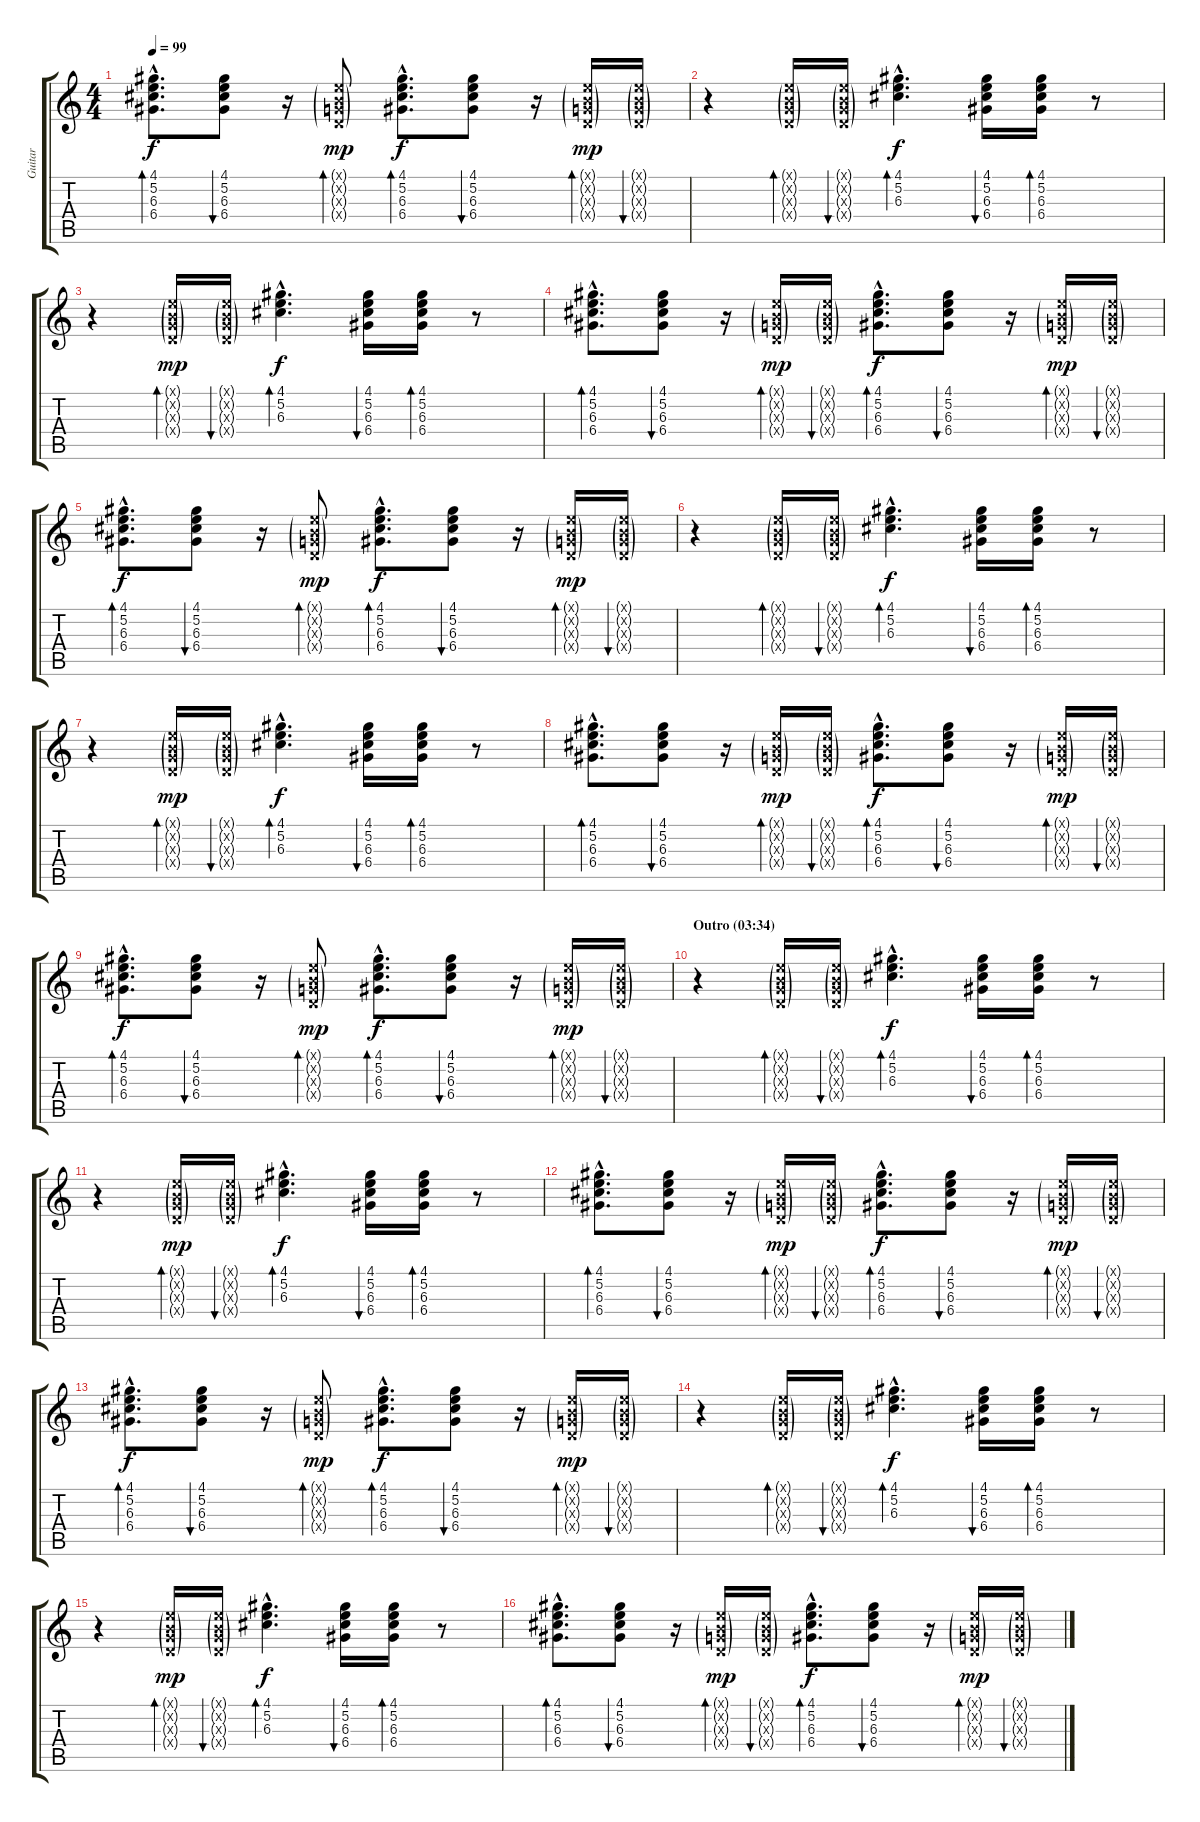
\track ("Guitar" "Guitar") {instrument acousticguitarsteel}
\staff {score tabs}
\tuning (E4 B3 G3 D3 A2 E2) {hide}
\ts (4 4)
\tempo 99
\clef g2
\ks c
(4.1{hac} 5.2{hac} 6.3{hac} 6.4{hac}).8{d bd 60 dy f} (4.1 5.2 6.3 6.4).8{bu 60} r.16 (0.1{g x} 0.2{g x} 0.3{g x} 0.4{g x}).8{bd 60 dy mp} (4.1{hac} 5.2{hac} 6.3{hac} 6.4{hac}).8{d bd 60 dy f} (4.1 5.2 6.3 6.4).8{bu 60} r.16 (0.1{g x} 0.2{g x} 0.3{g x} 0.4{g x}).16{bd 60 dy mp} (0.1{g x} 0.2{g x} 0.3{g x} 0.4{g x}).16{bu 60} |
r.4 (0.1{g x} 0.2{g x} 0.3{g x} 0.4{g x}).16{bd 60} (0.1{g x} 0.2{g x} 0.3{g x} 0.4{g x}).16{bu 60} (4.1{hac} 5.2{hac} 6.3{hac}).4{d bd 60 dy f} (4.1 5.2 6.3 6.4).16{bu 60} (4.1 5.2 6.3 6.4).16{bd 60} r.8 |
r.4 (0.1{g x} 0.2{g x} 0.3{g x} 0.4{g x}).16{bd 60 dy mp} (0.1{g x} 0.2{g x} 0.3{g x} 0.4{g x}).16{bu 60} (4.1{hac} 5.2{hac} 6.3{hac}).4{d bd 60 dy f} (4.1 5.2 6.3 6.4).16{bu 60} (4.1 5.2 6.3 6.4).16{bd 60} r.8 |
(4.1{hac} 5.2{hac} 6.3{hac} 6.4{hac}).8{d bd 60} (4.1 5.2 6.3 6.4).8{bu 60} r.16 (0.1{g x} 0.2{g x} 0.3{g x} 0.4{g x}).16{bd 60 dy mp} (0.1{g x} 0.2{g x} 0.3{g x} 0.4{g x}).16{bu 60} (4.1{hac} 5.2{hac} 6.3{hac} 6.4{hac}).8{d bd 60 dy f} (4.1 5.2 6.3 6.4).8{bu 60} r.16 (0.1{g x} 0.2{g x} 0.3{g x} 0.4{g x}).16{bd 60 dy mp} (0.1{g x} 0.2{g x} 0.3{g x} 0.4{g x}).16{bu 60} |
(4.1{hac} 5.2{hac} 6.3{hac} 6.4{hac}).8{d bd 60 dy f} (4.1 5.2 6.3 6.4).8{bu 60} r.16 (0.1{g x} 0.2{g x} 0.3{g x} 0.4{g x}).8{bd 60 dy mp} (4.1{hac} 5.2{hac} 6.3{hac} 6.4{hac}).8{d bd 60 dy f} (4.1 5.2 6.3 6.4).8{bu 60} r.16 (0.1{g x} 0.2{g x} 0.3{g x} 0.4{g x}).16{bd 60 dy mp} (0.1{g x} 0.2{g x} 0.3{g x} 0.4{g x}).16{bu 60} |
r.4 (0.1{g x} 0.2{g x} 0.3{g x} 0.4{g x}).16{bd 60} (0.1{g x} 0.2{g x} 0.3{g x} 0.4{g x}).16{bu 60} (4.1{hac} 5.2{hac} 6.3{hac}).4{d bd 60 dy f} (4.1 5.2 6.3 6.4).16{bu 60} (4.1 5.2 6.3 6.4).16{bd 60} r.8 |
r.4 (0.1{g x} 0.2{g x} 0.3{g x} 0.4{g x}).16{bd 60 dy mp} (0.1{g x} 0.2{g x} 0.3{g x} 0.4{g x}).16{bu 60} (4.1{hac} 5.2{hac} 6.3{hac}).4{d bd 60 dy f} (4.1 5.2 6.3 6.4).16{bu 60} (4.1 5.2 6.3 6.4).16{bd 60} r.8 |
(4.1{hac} 5.2{hac} 6.3{hac} 6.4{hac}).8{d bd 60} (4.1 5.2 6.3 6.4).8{bu 60} r.16 (0.1{g x} 0.2{g x} 0.3{g x} 0.4{g x}).16{bd 60 dy mp} (0.1{g x} 0.2{g x} 0.3{g x} 0.4{g x}).16{bu 60} (4.1{hac} 5.2{hac} 6.3{hac} 6.4{hac}).8{d bd 60 dy f} (4.1 5.2 6.3 6.4).8{bu 60} r.16 (0.1{g x} 0.2{g x} 0.3{g x} 0.4{g x}).16{bd 60 dy mp} (0.1{g x} 0.2{g x} 0.3{g x} 0.4{g x}).16{bu 60} |
(4.1{hac} 5.2{hac} 6.3{hac} 6.4{hac}).8{d bd 60 dy f} (4.1 5.2 6.3 6.4).8{bu 60} r.16 (0.1{g x} 0.2{g x} 0.3{g x} 0.4{g x}).8{bd 60 dy mp} (4.1{hac} 5.2{hac} 6.3{hac} 6.4{hac}).8{d bd 60 dy f} (4.1 5.2 6.3 6.4).8{bu 60} r.16 (0.1{g x} 0.2{g x} 0.3{g x} 0.4{g x}).16{bd 60 dy mp} (0.1{g x} 0.2{g x} 0.3{g x} 0.4{g x}).16{bu 60} |
\section ("" "Outro (03:34)")
r.4 (0.1{g x} 0.2{g x} 0.3{g x} 0.4{g x}).16{bd 60} (0.1{g x} 0.2{g x} 0.3{g x} 0.4{g x}).16{bu 60} (4.1{hac} 5.2{hac} 6.3{hac}).4{d bd 60 dy f} (4.1 5.2 6.3 6.4).16{bu 60} (4.1 5.2 6.3 6.4).16{bd 60} r.8 |
r.4 (0.1{g x} 0.2{g x} 0.3{g x} 0.4{g x}).16{bd 60 dy mp} (0.1{g x} 0.2{g x} 0.3{g x} 0.4{g x}).16{bu 60} (4.1{hac} 5.2{hac} 6.3{hac}).4{d bd 60 dy f} (4.1 5.2 6.3 6.4).16{bu 60} (4.1 5.2 6.3 6.4).16{bd 60} r.8 |
(4.1{hac} 5.2{hac} 6.3{hac} 6.4{hac}).8{d bd 60} (4.1 5.2 6.3 6.4).8{bu 60} r.16 (0.1{g x} 0.2{g x} 0.3{g x} 0.4{g x}).16{bd 60 dy mp} (0.1{g x} 0.2{g x} 0.3{g x} 0.4{g x}).16{bu 60} (4.1{hac} 5.2{hac} 6.3{hac} 6.4{hac}).8{d bd 60 dy f} (4.1 5.2 6.3 6.4).8{bu 60} r.16 (0.1{g x} 0.2{g x} 0.3{g x} 0.4{g x}).16{bd 60 dy mp} (0.1{g x} 0.2{g x} 0.3{g x} 0.4{g x}).16{bu 60} |
(4.1{hac} 5.2{hac} 6.3{hac} 6.4{hac}).8{d bd 60 dy f} (4.1 5.2 6.3 6.4).8{bu 60} r.16 (0.1{g x} 0.2{g x} 0.3{g x} 0.4{g x}).8{bd 60 dy mp} (4.1{hac} 5.2{hac} 6.3{hac} 6.4{hac}).8{d bd 60 dy f} (4.1 5.2 6.3 6.4).8{bu 60} r.16 (0.1{g x} 0.2{g x} 0.3{g x} 0.4{g x}).16{bd 60 dy mp} (0.1{g x} 0.2{g x} 0.3{g x} 0.4{g x}).16{bu 60} |
r.4 (0.1{g x} 0.2{g x} 0.3{g x} 0.4{g x}).16{bd 60} (0.1{g x} 0.2{g x} 0.3{g x} 0.4{g x}).16{bu 60} (4.1{hac} 5.2{hac} 6.3{hac}).4{d bd 60 dy f} (4.1 5.2 6.3 6.4).16{bu 60} (4.1 5.2 6.3 6.4).16{bd 60} r.8 |
r.4 (0.1{g x} 0.2{g x} 0.3{g x} 0.4{g x}).16{bd 60 dy mp} (0.1{g x} 0.2{g x} 0.3{g x} 0.4{g x}).16{bu 60} (4.1{hac} 5.2{hac} 6.3{hac}).4{d bd 60 dy f} (4.1 5.2 6.3 6.4).16{bu 60} (4.1 5.2 6.3 6.4).16{bd 60} r.8 |
(4.1{hac} 5.2{hac} 6.3{hac} 6.4{hac}).8{d bd 60} (4.1 5.2 6.3 6.4).8{bu 60} r.16 (0.1{g x} 0.2{g x} 0.3{g x} 0.4{g x}).16{bd 60 dy mp} (0.1{g x} 0.2{g x} 0.3{g x} 0.4{g x}).16{bu 60} (4.1{hac} 5.2{hac} 6.3{hac} 6.4{hac}).8{d bd 60 dy f} (4.1 5.2 6.3 6.4).8{bu 60} r.16 (0.1{g x} 0.2{g x} 0.3{g x} 0.4{g x}).16{bd 60 dy mp} (0.1{g x} 0.2{g x} 0.3{g x} 0.4{g x}).16{bu 60}
